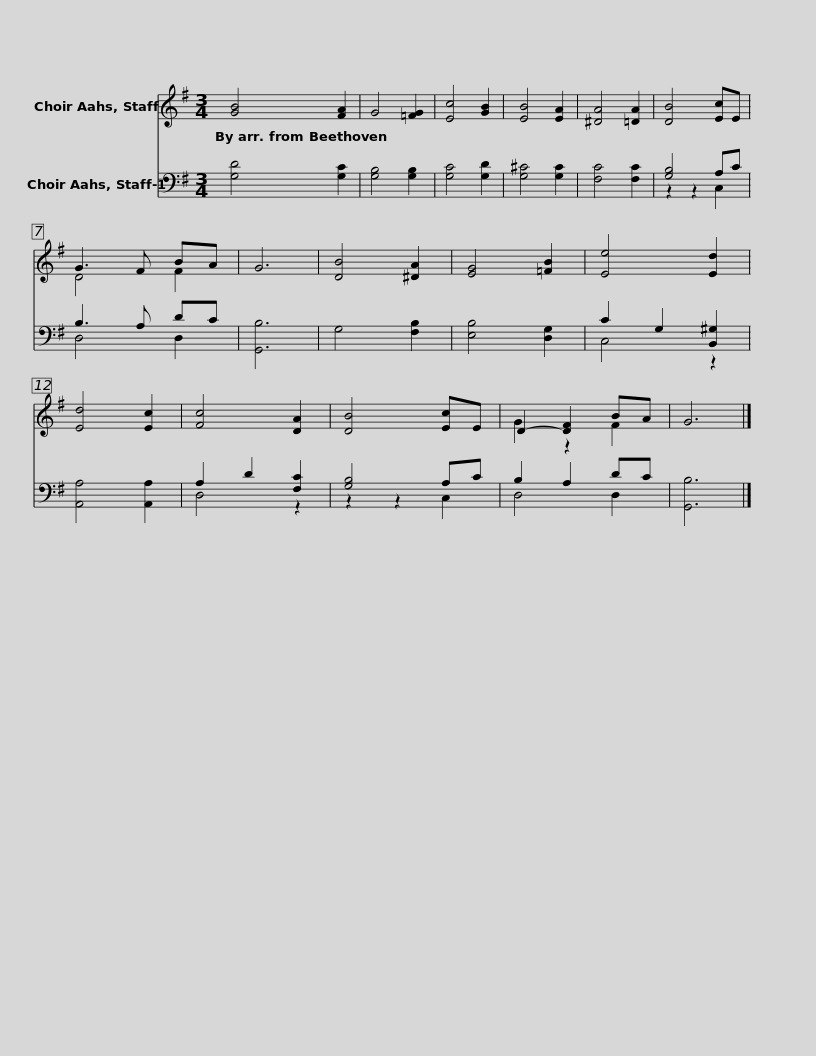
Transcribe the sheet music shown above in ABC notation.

X:1
%%score ( 1 2 ) ( 3 4 )
L:1/8
M:3/4
I:linebreak $
K:G
V:1 treble
V:2 treble
V:3 bass
V:4 bass
V:1
 [GB]4 [FA]2 | G4 [=FG]2 | [Ec]4 [GB]2 | [EB]4 [EA]2 | [^DA]4 [=DA]2 | %5
 [DB]4 [Ec]E | G3 F BA | G6 |$ [DB]4 [^DA]2 | [EG]4 [=FB]2 | %10
 [Ee]4 [Ed]2 | [Ed]4 [Ec]2 | [Fc]4 [DA]2 | [DB]4 [Ec]E | D2- [DF]2 BA | %15
 G6 |] %16
V:2
 x6 | x6 | x6 | x6 | x6 | %5
 x6 | D4 F2 | x6 |$ x6 | x6 | %10
 x6 | x6 | x6 | x6 | G2 z2 F2 | %15
 x6 |] %16
V:3
 [G,D]4 [G,C]2 | [G,B,]4 [G,B,]2 | [G,C]4 [G,D]2 | [G,^C]4 [G,C]2 | [F,C]4 [F,C]2 | %5
 [G,B,]4 A,C | B,3 A, DC | [G,,B,]6 |$ G,4 [F,B,]2 | [E,B,]4 [D,G,]2 | %10
 C2 G,2 [B,,^G,]2 | [A,,A,]4 [A,,A,]2 | A,2 D2 [F,C]2 | [G,B,]4 A,C | B,2 A,2 DC | %15
 [G,,B,]6 |] %16
V:4
 x6 | x6 | x6 | x6 | x6 | %5
 z2 z2 C,2 | D,4 D,2 | x6 |$ x6 | x6 | %10
 C,4 z2 | x6 | D,4 z2 | z2 z2 C,2 | D,4 D,2 | %15
 x6 |] %16
